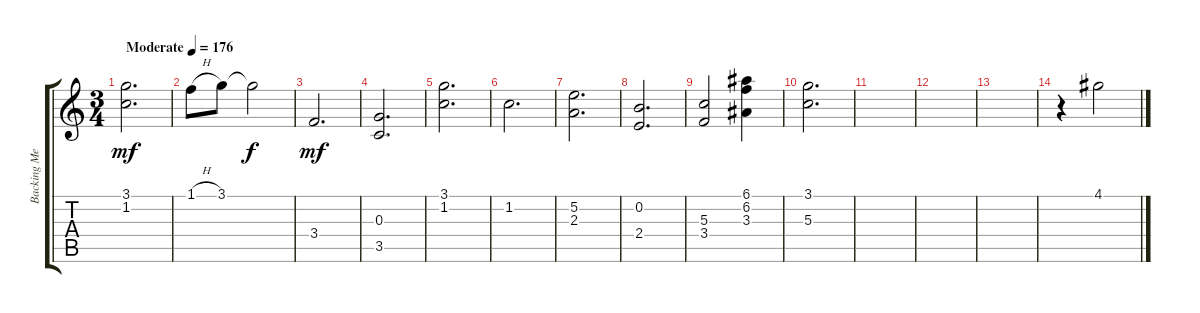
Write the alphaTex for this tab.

\track ("Backing Melody" "Backing Me") {instrument acousticguitarsteel}
\staff {score tabs}
\tuning (E4 B3 G3 D3 A2 E2) {hide}
\ts (3 4)
\tempo (176 "Moderate")
\clef g2
\ks c
(3.1 1.2).2{d dy mf instrument acousticguitarsteel} |
1.1{h}.8 3.1.8 3.1{t}.2{dy f} |
3.4.2{d dy mf} |
(0.3 3.5).2{d} |
(3.1 1.2).2{d} |
1.2.2{d} |
(5.2 2.3).2{d} |
(0.2 2.4).2{d} |
(5.3 3.4).2 (6.1 6.2 3.3).4 |
(3.1 5.3).2{d} |
|
|
|
r.4 4.1.2
